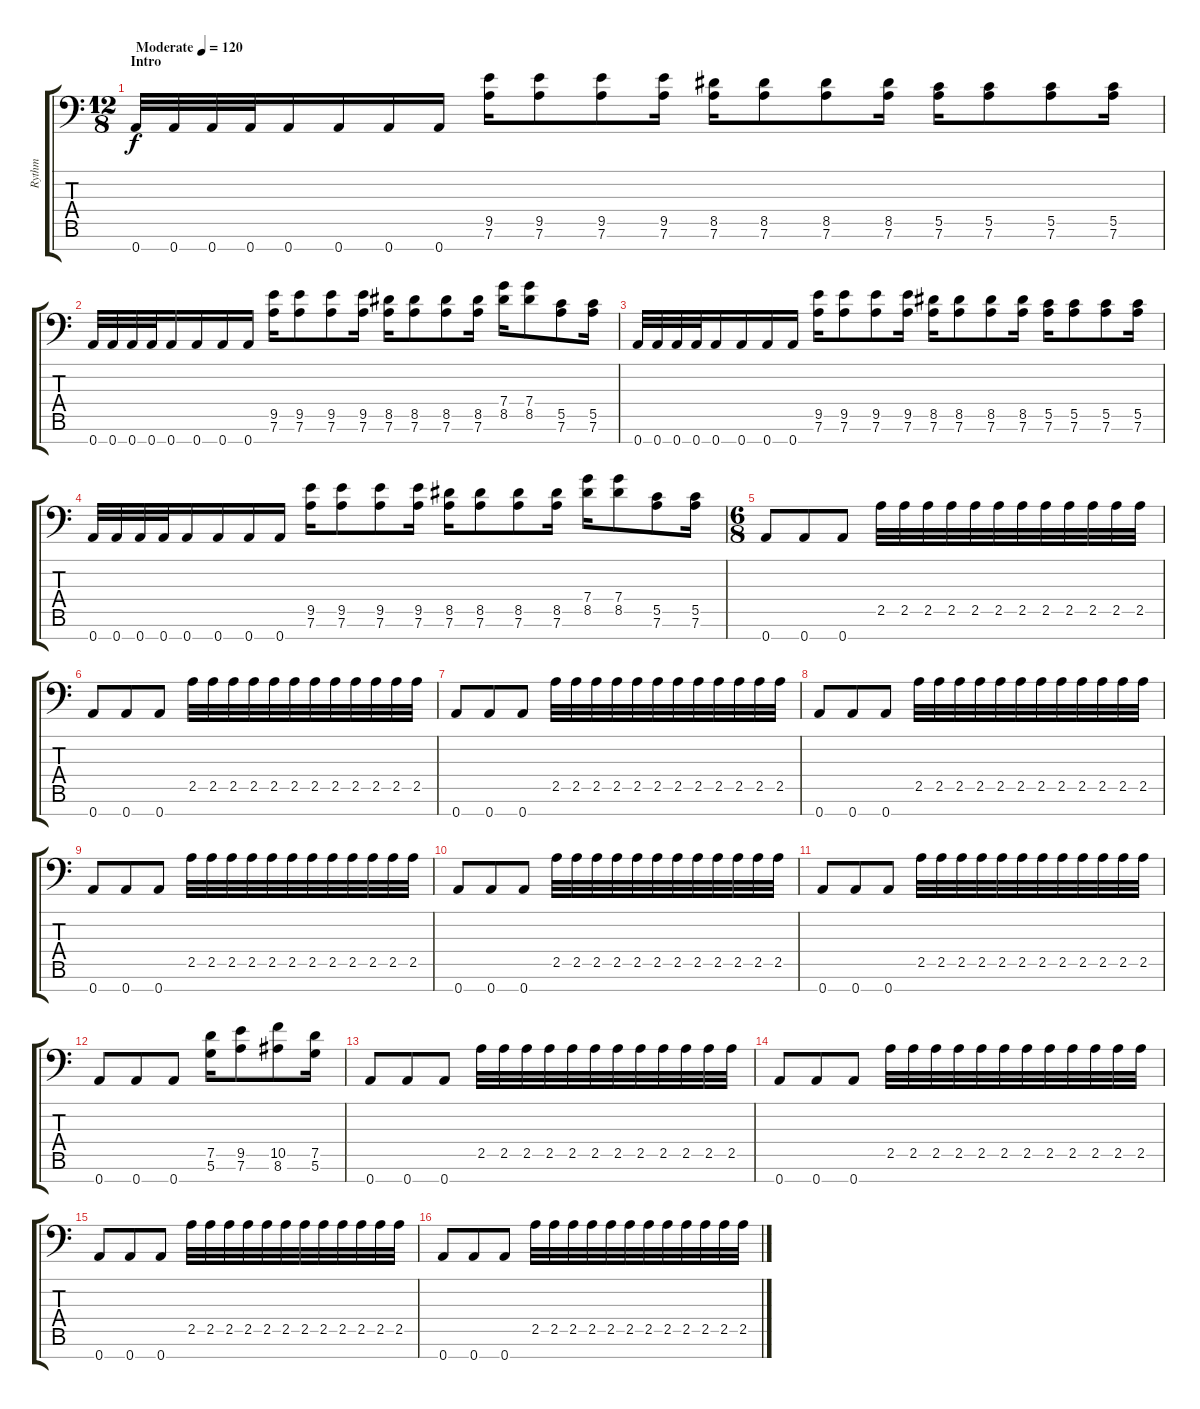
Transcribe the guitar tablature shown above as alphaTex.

\track ("Rythm" "Rythm") {instrument distortionguitar}
\staff {score tabs}
\tuning (D4 A3 F3 C3 G2 D2 A1) {hide}
\ts (12 8)
\section ("" "Intro")
\tempo (120 "Moderate")
\clef f4
\ks c
0.7.32{dy f instrument distortionguitar} 0.7.32 0.7.32 0.7.32 0.7.16 0.7.16 0.7.16 0.7.16 (9.5 7.6).16 (9.5 7.6).8 (9.5 7.6).8 (9.5 7.6).16 (8.5 7.6).16 (8.5 7.6).8 (8.5 7.6).8 (8.5 7.6).16 (5.5 7.6).16 (5.5 7.6).8 (5.5 7.6).8 (5.5 7.6).16 |
0.7.32 0.7.32 0.7.32 0.7.32 0.7.16 0.7.16 0.7.16 0.7.16 (9.5 7.6).16 (9.5 7.6).8 (9.5 7.6).8 (9.5 7.6).16 (8.5 7.6).16 (8.5 7.6).8 (8.5 7.6).8 (8.5 7.6).16 (7.4 8.5).16 (7.4 8.5).8 (5.5 7.6).8 (5.5 7.6).16 |
0.7.32 0.7.32 0.7.32 0.7.32 0.7.16 0.7.16 0.7.16 0.7.16 (9.5 7.6).16 (9.5 7.6).8 (9.5 7.6).8 (9.5 7.6).16 (8.5 7.6).16 (8.5 7.6).8 (8.5 7.6).8 (8.5 7.6).16 (5.5 7.6).16 (5.5 7.6).8 (5.5 7.6).8 (5.5 7.6).16 |
0.7.32 0.7.32 0.7.32 0.7.32 0.7.16 0.7.16 0.7.16 0.7.16 (9.5 7.6).16 (9.5 7.6).8 (9.5 7.6).8 (9.5 7.6).16 (8.5 7.6).16 (8.5 7.6).8 (8.5 7.6).8 (8.5 7.6).16 (7.4 8.5).16 (7.4 8.5).8 (5.5 7.6).8 (5.5 7.6).16 |
\ts (6 8)
0.7.8 0.7.8 0.7.8 2.5.32 2.5.32 2.5.32 2.5.32 2.5.32 2.5.32 2.5.32 2.5.32 2.5.32 2.5.32 2.5.32 2.5.32 |
0.7.8 0.7.8 0.7.8 2.5.32 2.5.32 2.5.32 2.5.32 2.5.32 2.5.32 2.5.32 2.5.32 2.5.32 2.5.32 2.5.32 2.5.32 |
0.7.8 0.7.8 0.7.8 2.5.32 2.5.32 2.5.32 2.5.32 2.5.32 2.5.32 2.5.32 2.5.32 2.5.32 2.5.32 2.5.32 2.5.32 |
0.7.8 0.7.8 0.7.8 2.5.32 2.5.32 2.5.32 2.5.32 2.5.32 2.5.32 2.5.32 2.5.32 2.5.32 2.5.32 2.5.32 2.5.32 |
0.7.8 0.7.8 0.7.8 2.5.32 2.5.32 2.5.32 2.5.32 2.5.32 2.5.32 2.5.32 2.5.32 2.5.32 2.5.32 2.5.32 2.5.32 |
0.7.8 0.7.8 0.7.8 2.5.32 2.5.32 2.5.32 2.5.32 2.5.32 2.5.32 2.5.32 2.5.32 2.5.32 2.5.32 2.5.32 2.5.32 |
0.7.8 0.7.8 0.7.8 2.5.32 2.5.32 2.5.32 2.5.32 2.5.32 2.5.32 2.5.32 2.5.32 2.5.32 2.5.32 2.5.32 2.5.32 |
0.7.8 0.7.8 0.7.8 (7.5 5.6).16 (9.5 7.6).8 (10.5 8.6).8 (7.5 5.6).16 |
0.7.8 0.7.8 0.7.8 2.5.32 2.5.32 2.5.32 2.5.32 2.5.32 2.5.32 2.5.32 2.5.32 2.5.32 2.5.32 2.5.32 2.5.32 |
0.7.8 0.7.8 0.7.8 2.5.32 2.5.32 2.5.32 2.5.32 2.5.32 2.5.32 2.5.32 2.5.32 2.5.32 2.5.32 2.5.32 2.5.32 |
0.7.8 0.7.8 0.7.8 2.5.32 2.5.32 2.5.32 2.5.32 2.5.32 2.5.32 2.5.32 2.5.32 2.5.32 2.5.32 2.5.32 2.5.32 |
0.7.8 0.7.8 0.7.8 2.5.32 2.5.32 2.5.32 2.5.32 2.5.32 2.5.32 2.5.32 2.5.32 2.5.32 2.5.32 2.5.32 2.5.32
